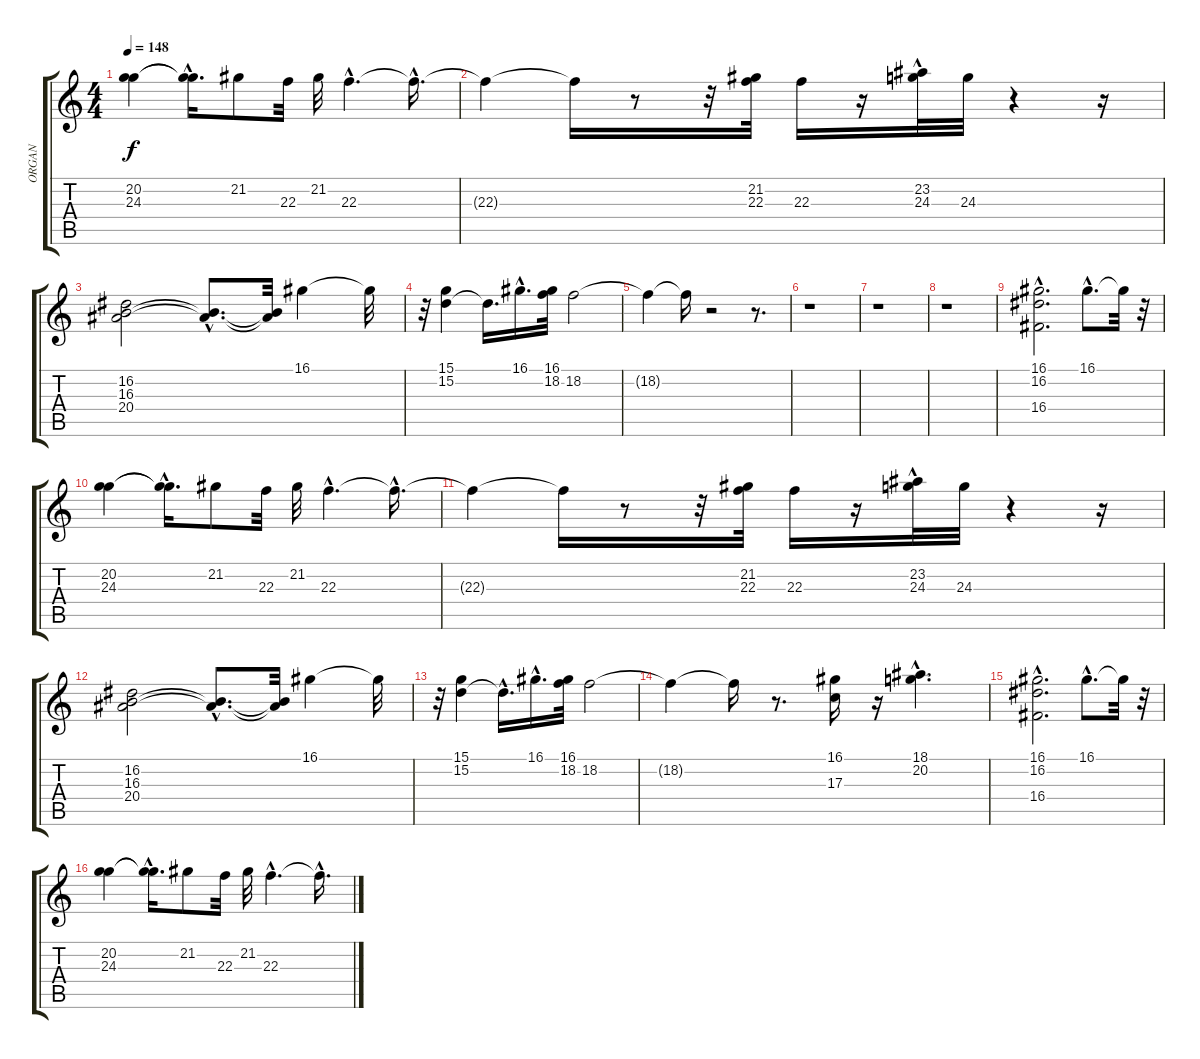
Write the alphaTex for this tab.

\track ("ORGAN" "ORGAN") {instrument drawbarorgan}
\staff {score tabs}
\tuning (E4 B3 G3 D3 A2 E2) {hide}
\ts (4 4)
\tempo 148
\clef g2
\ks c
(20.2 24.3).4{dy f} (20.2{hac t} 24.3{hac t}).16{d} 21.2.8 22.3.32 21.2.32 22.3{hac}.4{d} 22.3{hac t}.16{d} |
22.3{t}.4 22.3{t}.16 r.8 r.32 (21.2 22.3).32 22.3.16 r.16 (23.2{hac} 24.3).32 24.3.32 r.4 r.16 |
(16.2 16.3 20.4).2 (16.3{hac t} 20.4{hac t}).8{d} (16.3{t} 20.4{t}).32 16.1.4 16.1{t}.32 |
r.32 (15.1 15.2).4 15.2{t}.16{d} 16.1{hac}.16{d} (16.1 18.2).32 18.2.2 |
18.2{t}.4 18.2{t}.16 r.2 r.8{d} |
r.1 |
r.1 |
r.1 |
(16.1{hac} 16.2 16.4{hac}).2{d} 16.1{hac}.8{d} 16.1{t}.32 r.32 |
(20.2 24.3).4 (20.2{hac t} 24.3{hac t}).16{d} 21.2.8 22.3.32 21.2.32 22.3{hac}.4{d} 22.3{hac t}.16{d} |
22.3{t}.4 22.3{t}.16 r.8 r.32 (21.2 22.3).32 22.3.16 r.16 (23.2{hac} 24.3).32 24.3.32 r.4 r.16 |
(16.2 16.3 20.4).2 (16.3{hac t} 20.4{hac t}).8{d} (16.3{t} 20.4{t}).32 16.1.4 16.1{t}.32 |
r.32 (15.1 15.2).4 15.2{hac t}.16{d} 16.1{hac}.16{d} (16.1 18.2).32 18.2.2 |
18.2{t}.4 18.2{t}.16 r.8{d} (16.1 17.3).16 r.16 (18.1{hac} 20.2).4{d} |
(16.1{hac} 16.2 16.4{hac}).2{d} 16.1{hac}.8{d} 16.1{t}.32 r.32 |
(20.2 24.3).4 (20.2{hac t} 24.3{hac t}).16{d} 21.2.8 22.3.32 21.2.32 22.3{hac}.4{d} 22.3{hac t}.16{d}
